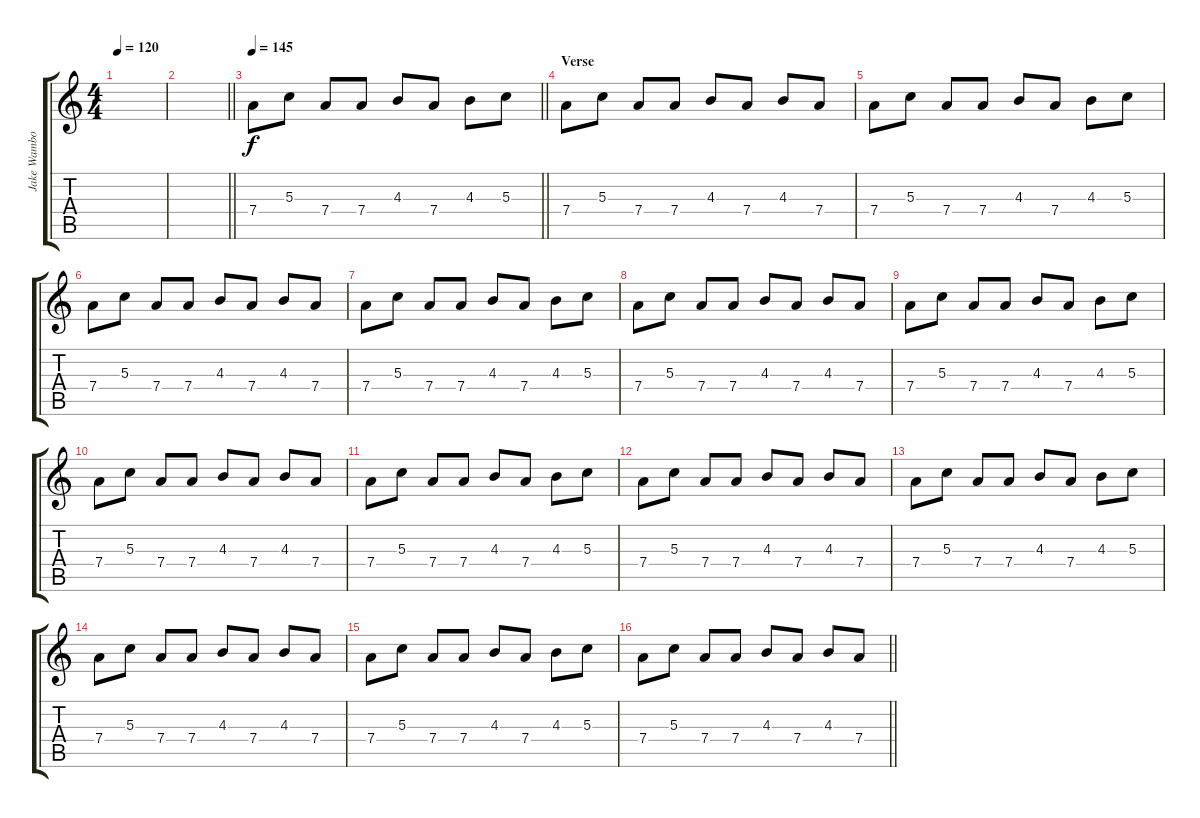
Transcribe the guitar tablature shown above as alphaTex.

\track ("Jake Wambold (Lead Guitar)" "Jake Wambo") {instrument electricguitarclean}
\staff {score tabs}
\tuning (E4 B3 G3 D3 A2 E2) {hide}
\ts (4 4)
\tempo 120
\clef g2
\ks c
|
\barLineRight lightlight
|
\tempo 145
\barLineRight lightlight
7.4.8 5.3.8 7.4.8 7.4.8 4.3.8 7.4.8 4.3.8 5.3.8 |
\section ("" "Verse")
7.4.8{volume 6} 5.3.8 7.4.8 7.4.8 4.3.8 7.4.8 4.3.8 7.4.8 |
7.4.8 5.3.8 7.4.8 7.4.8 4.3.8 7.4.8 4.3.8 5.3.8 |
7.4.8 5.3.8 7.4.8 7.4.8 4.3.8 7.4.8 4.3.8 7.4.8 |
7.4.8 5.3.8 7.4.8 7.4.8 4.3.8 7.4.8 4.3.8 5.3.8 |
7.4.8 5.3.8 7.4.8 7.4.8 4.3.8 7.4.8 4.3.8 7.4.8 |
7.4.8 5.3.8 7.4.8 7.4.8 4.3.8 7.4.8 4.3.8 5.3.8 |
7.4.8 5.3.8 7.4.8 7.4.8 4.3.8 7.4.8 4.3.8 7.4.8 |
7.4.8 5.3.8 7.4.8 7.4.8 4.3.8 7.4.8 4.3.8 5.3.8 |
7.4.8 5.3.8 7.4.8 7.4.8 4.3.8 7.4.8 4.3.8 7.4.8 |
7.4.8 5.3.8 7.4.8 7.4.8 4.3.8 7.4.8 4.3.8 5.3.8 |
7.4.8 5.3.8 7.4.8 7.4.8 4.3.8 7.4.8 4.3.8 7.4.8 |
7.4.8 5.3.8 7.4.8 7.4.8 4.3.8 7.4.8 4.3.8 5.3.8 |
\barLineRight lightlight
7.4.8 5.3.8 7.4.8 7.4.8 4.3.8 7.4.8 4.3.8 7.4.8
